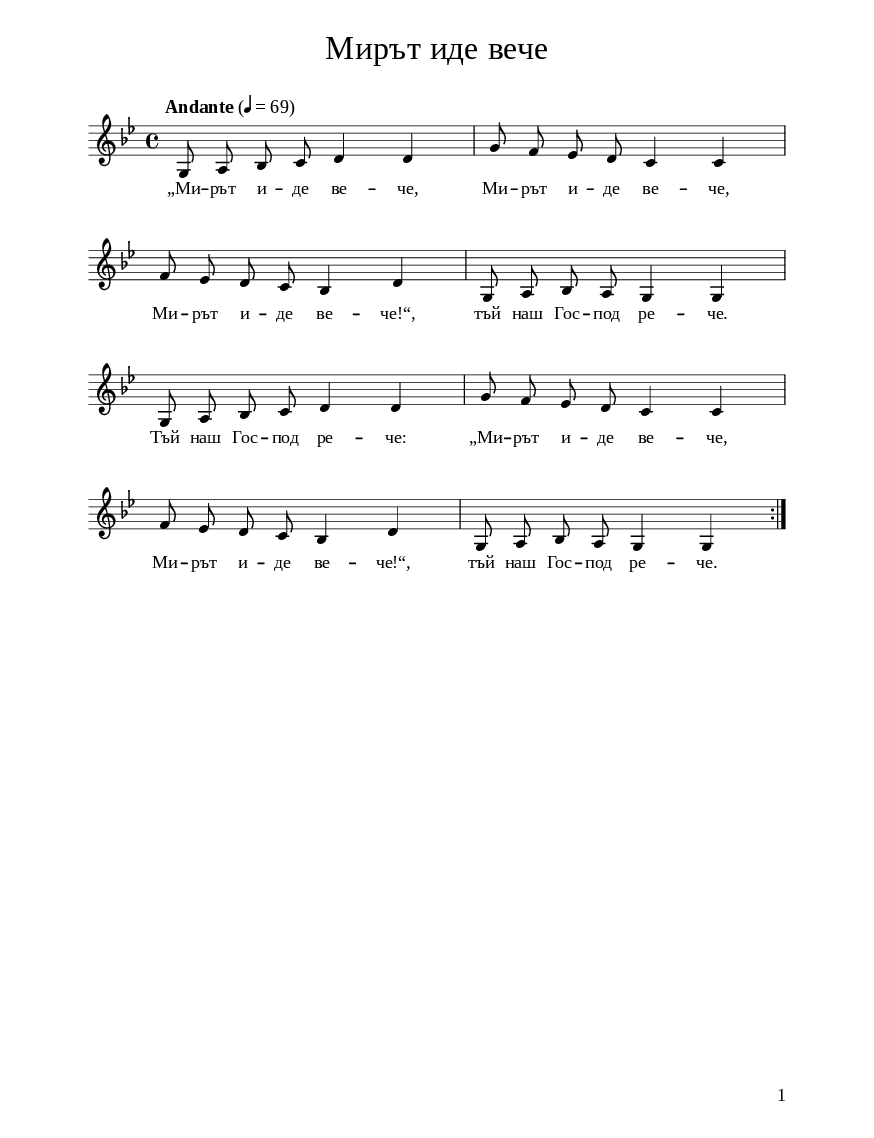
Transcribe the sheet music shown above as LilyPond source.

\version "2.24.3"

% include paper part and global functions
\include "include/globals.ily"

\bookpart {
  \label #'ref155_2
  \tocItem \markup "Мирът иде вече – Mirat ide veche"
  \include "include/bookpart-paper.ily"
  \score {
    \include "include/score-layout.ily"

    \new Voice \relative c' {
      \clef treble
      \key g \minor
      \time 4/4
      \tempoFunc "Andante" 4 "69"
      \autoBeamOff
      \repeat volta 2 {
        g8 a bes c d4 d4 | g8 f es d c4 c |  \break

        f8 es d c bes 4 d 4 | g,8 a bes a g4 g4 | \break

        g8 a bes c d4 d4 | g8 f es d c4 c |  \break

        f8 es d c bes 4 d 4 |  g,8 a bes a g4 g4 |
      }
    }

    \addlyrics {
     „Ми -- рът и -- де ве -- че, Ми -- рът и -- де ве -- че, Ми -- рът и -- де ве -- че!“,
      тъй наш Гос -- под ре -- че.
      Tъй наш Гос -- под ре -- че: „Ми -- рът и -- де ве -- че, Ми -- рът и -- де ве -- че!“,
      тъй наш Гос -- под ре -- че.
    }

      \header {
        title = \titleFunc "Мирът иде вече" "Mirat ide veche"
      }

      \midi{}

    } % score



    % include foreign translation(s) of the song
    

  } % bookpart

  % Più mosso
  %
